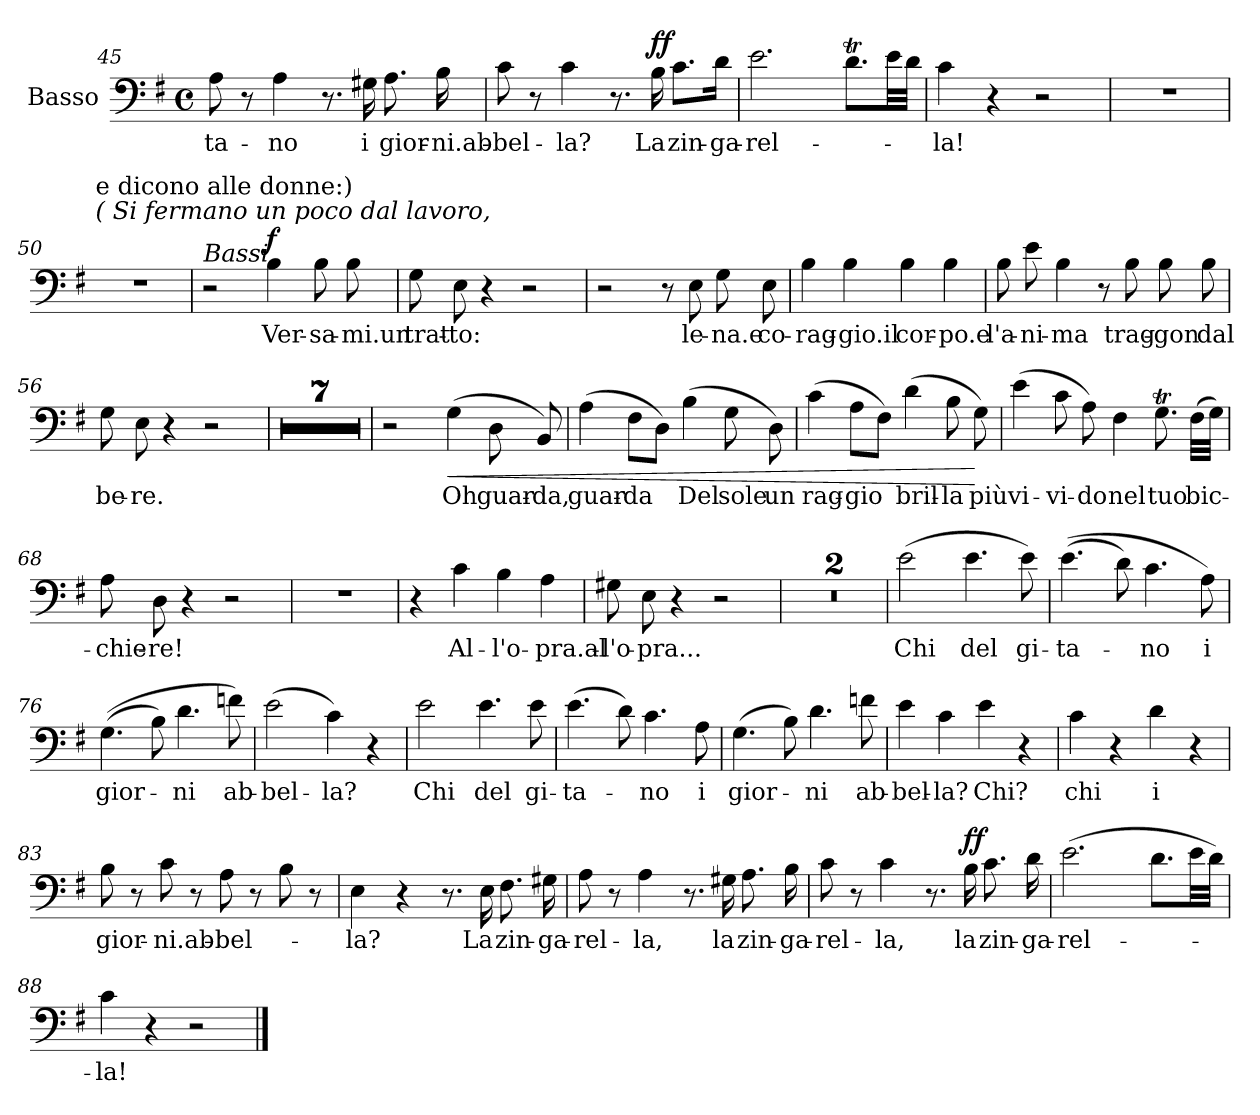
**kern	**text	**dynam
*part1	*part1	*part1
*staff1	*staff1	*staff1
*I"Basso	*	*
*I'B.	*	*
!!LO:PB:g=z
*clefF4	*	*
*k[f#]	*	*
*M4/4	*	*
*met(c)	*	*
=45	=45	=45
!	!LO:LY:b	!
8A\	-ta-	.
8r	.	.
!	!LO:LY:b	!
4A\	-no	.
8.r	.	.
!	!LO:LY:b	!
16G#X\	i	.
!	!LO:LY:b	!
8.A\	gior-	.
!	!LO:LY:b	!
16B\	-ni.ab-	.
=46	=46	=46
!	!LO:LY:b	!
8c\	-bel-	.
8r	.	.
!	!LO:LY:b	!
4c\	-la?	.
8.r	.	.
!	!LO:LY:b	!LO:DY:a
16B\	La	ff
!	!LO:LY:b	!
8.c\L	zin-	.
!	!LO:LY:b	!
16d\Jk	-ga-	.
=47	=47	=47
!	!LO:LY:b	!
2.e\	-rel-	.
8.dT\L	.	.
32e\LL	.	.
32d\JJJ	.	.
=48	=48	=48
!	!LO:LY:b	!
4c\	-la!	.
4r	.	.
2r	.	.
=49	=49	=49
1r	.	.
!!LO:PB:g=z
=50	=50	=50
!LO:TX:a:i:t=( Si fermano un poco dal lavoro,	!	!
!LO:TX:a:t=e dicono alle donne&colon;)	!	!
1r	.	.
=51	=51	=51
!LO:TX:a:i:t=Bassi	!	!
2r	.	.
!	!LO:LY:b	!LO:DY:a
4B\	Ver-	f
!	!LO:LY:b	!
8B\	-sa-	.
!	!LO:LY:b	!
8B\	-mi.un	.
=52	=52	=52
!	!LO:LY:b	!
8G\	trat-	.
!	!LO:LY:b	!
8E\	-to:	.
4r	.	.
2r	.	.
=53	=53	=53
2r	.	.
8r	.	.
!	!LO:LY:b	!
8E\	le-	.
!	!LO:LY:b	!
8G\	-na.e	.
!	!LO:LY:b	!
8E\	co-	.
!!LO:PB:g=z
=54	=54	=54
!	!LO:LY:b	!
4B\	-rag-	.
!	!LO:LY:b	!
4B\	-gio.il	.
!	!LO:LY:b	!
4B\	cor-	.
!	!LO:LY:b	!
4B\	-po.e	.
=55	=55	=55
!	!LO:LY:b	!
8B\	l'a-	.
!	!LO:LY:b	!
8e\	-ni-	.
!	!LO:LY:b	!
4B\	-ma	.
8r	.	.
!	!LO:LY:b	!
8B\	trag-	.
!	!LO:LY:b	!
8B\	-gon	.
!	!LO:LY:b	!
8B\	dal	.
=56	=56	=56
!	!LO:LY:b	!
8G\	be-	.
!	!LO:LY:b	!
8E\	-re.	.
4r	.	.
2r	.	.
=57	=57	=57
1r	.	.
!!LO:PB:g=z
=58	=58	=58
1r	.	.
=59	=59	=59
1r	.	.
=60	=60	=60
1r	.	.
=61	=61	=61
1r	.	.
!!LO:PB:g=z
=62	=62	=62
1r	.	.
=63	=63	=63
1r	.	.
=64	=64	=64
2r	.	.
!	!LO:LY:b	!LO:HP:b
(4G\	Oh	<
!	!LO:LY:b	!
8D\	guar-	.
!	!LO:LY:b	!
8BB/)	-da,	.
=65	=65	=65
!	!LO:LY:b	!
(4A\	guar-	.
!	!LO:LY:b	!
8F#\L	-da	.
8D\J)	.	.
!	!LO:LY:b	!
(4B\	Del	.
!	!LO:LY:b	!
8G\	sole	.
!	!LO:LY:b	!
8D\)	un	.
=66	=66	=66
!	!LO:LY:b	!
(4c\	rag-	.
!	!LO:LY:b	!
8A\L	-gio	.
8F#\J)	.	.
!	!LO:LY:b	!
(4d\	bril-	.
!	!LO:LY:b	!
8B\	-la	.
!	!LO:LY:b	!
8G\)	più	[
!!LO:PB:g=z
=67	=67	=67
!	!LO:LY:b	!
(4e\	vi-	.
!	!LO:LY:b	!
8c\	-vi-	.
!	!LO:LY:b	!
8A\)	-do	.
!	!LO:LY:b	!
4F#\	nel	.
!	!LO:LY:b	!
8.GT\	tuo	.
!	!LO:LY:b	!
(32F#\LLL	bic-	.
32G\JJJ)	.	.
=68	=68	=68
!	!LO:LY:b	!
8A\	-chie-	.
!	!LO:LY:b	!
8D\	-re!	.
4r	.	.
2r	.	.
=69	=69	=69
1r	.	.
=70	=70	=70
4r	.	.
!	!LO:LY:b	!
4c\	Al-	.
!	!LO:LY:b	!
4B\	-l'o-	.
!	!LO:LY:b	!
4A\	-pra.al-	.
!!LO:PB:g=z
=71	=71	=71
!	!LO:LY:b	!
8G#X\	-l'o-	.
!	!LO:LY:b	!
8E\	-pra...	.
4r	.	.
2r	.	.
=72	=72	=72
1r	.	.
=73	=73	=73
1r	.	.
=74	=74	=74
!	!LO:LY:b	!
(2e\	Chi	.
!	!LO:LY:b	!
4.e\	del	.
!	!LO:LY:b	!
8e\)	gi-	.
=75	=75	=75
!	!LO:LY:b	!
((4.e\	-ta-	.
8d\)	.	.
!	!LO:LY:b	!
4.c\	-no	.
!	!LO:LY:b	!
8A\)	i	.
=76	=76	=76
!	!LO:LY:b	!
((4.G\	gior-	.
8B\)	.	.
!	!LO:LY:b	!
4.d\	-ni	.
!	!LO:LY:b	!
8fn\)	ab-	.
!!LO:PB:g=z
=77	=77	=77
!	!LO:LY:b	!
(2e\	-bel-	.
!	!LO:LY:b	!
4c\)	-la?	.
4r	.	.
=78	=78	=78
!	!LO:LY:b	!
2e\	Chi	.
!	!LO:LY:b	!
4.e\	del	.
!	!LO:LY:b	!
8e\	gi-	.
=79	=79	=79
!	!LO:LY:b	!
(4.e\	-ta-	.
8d\)	.	.
!	!LO:LY:b	!
4.c\	-no	.
!	!LO:LY:b	!
8A\	i	.
=80	=80	=80
!	!LO:LY:b	!
(4.G\	gior-	.
8B\)	.	.
!	!LO:LY:b	!
4.d\	-ni	.
!	!LO:LY:b	!
8fn\	ab-	.
=81	=81	=81
!	!LO:LY:b	!
4e\	-bel-	.
!	!LO:LY:b	!
4c\	-la?	.
!	!LO:LY:b	!
4e\	Chi?	.
4r	.	.
=82	=82	=82
!	!LO:LY:b	!
4c\	chi	.
4r	.	.
!	!LO:LY:b	!
4d\	i	.
4r	.	.
!!LO:PB:g=z
=83	=83	=83
!	!LO:LY:b	!
8B\	gior-	.
8r	.	.
!	!LO:LY:b	!
8c\	-ni.ab-	.
8r	.	.
!	!LO:LY:b	!
8A\	-bel-	.
8r	.	.
8B\	.	.
8r	.	.
=84	=84	=84
!	!LO:LY:b	!
4E\	-la?	.
4r	.	.
8.r	.	.
!	!LO:LY:b	!
16E\	La	.
!	!LO:LY:b	!
8.F#\	zin-	.
!	!LO:LY:b	!
16G#X\	-ga-	.
=85	=85	=85
!	!LO:LY:b	!
8A\	-rel-	.
8r	.	.
!	!LO:LY:b	!
4A\	-la,	.
8.r	.	.
!	!LO:LY:b	!
16G#X\	la	.
!	!LO:LY:b	!
8.A\	zin-	.
!	!LO:LY:b	!
16B\	-ga-	.
=86	=86	=86
!	!LO:LY:b	!
8c\	-rel-	.
8r	.	.
!	!LO:LY:b	!
4c\	-la,	.
8.r	.	.
!	!LO:LY:b	!LO:DY:a
16B\	la	ff
!	!LO:LY:b	!
8.c\	zin-	.
!	!LO:LY:b	!
16d\	-ga-	.
=87	=87	=87
!	!LO:LY:b	!
(2.e\	-rel-	.
8.d\L	.	.
32e\LL	.	.
32d\JJJ)	.	.
=88	=88	=88
!	!LO:LY:b	!
4c\	-la!	.
4r	.	.
2r	.	.
==	==	==
*-	*-	*-
